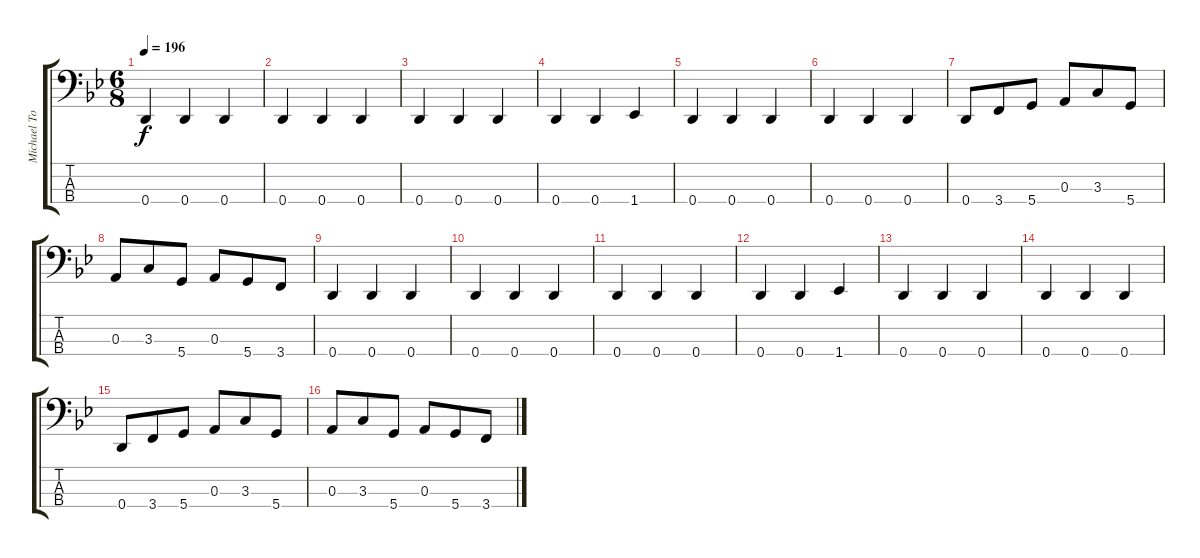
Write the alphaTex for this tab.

\track ("Michael Todd - Bass" "Michael To") {instrument electricbassfinger}
\staff {score tabs}
\tuning (G2 D2 A1 D1) {hide}
\ts (6 8)
\tempo 196
\clef f4
\ks bb
0.4.4{dy f} 0.4.4 0.4.4 |
0.4.4 0.4.4 0.4.4 |
0.4.4 0.4.4 0.4.4 |
0.4.4 0.4.4 1.4.4 |
0.4.4 0.4.4 0.4.4 |
0.4.4 0.4.4 0.4.4 |
0.4.8 3.4.8 5.4.8 0.3.8 3.3.8 5.4.8 |
0.3.8 3.3.8 5.4.8 0.3.8 5.4.8 3.4.8 |
0.4.4 0.4.4 0.4.4 |
0.4.4 0.4.4 0.4.4 |
0.4.4 0.4.4 0.4.4 |
0.4.4 0.4.4 1.4.4 |
0.4.4 0.4.4 0.4.4 |
0.4.4 0.4.4 0.4.4 |
0.4.8 3.4.8 5.4.8 0.3.8 3.3.8 5.4.8 |
0.3.8 3.3.8 5.4.8 0.3.8 5.4.8 3.4.8
